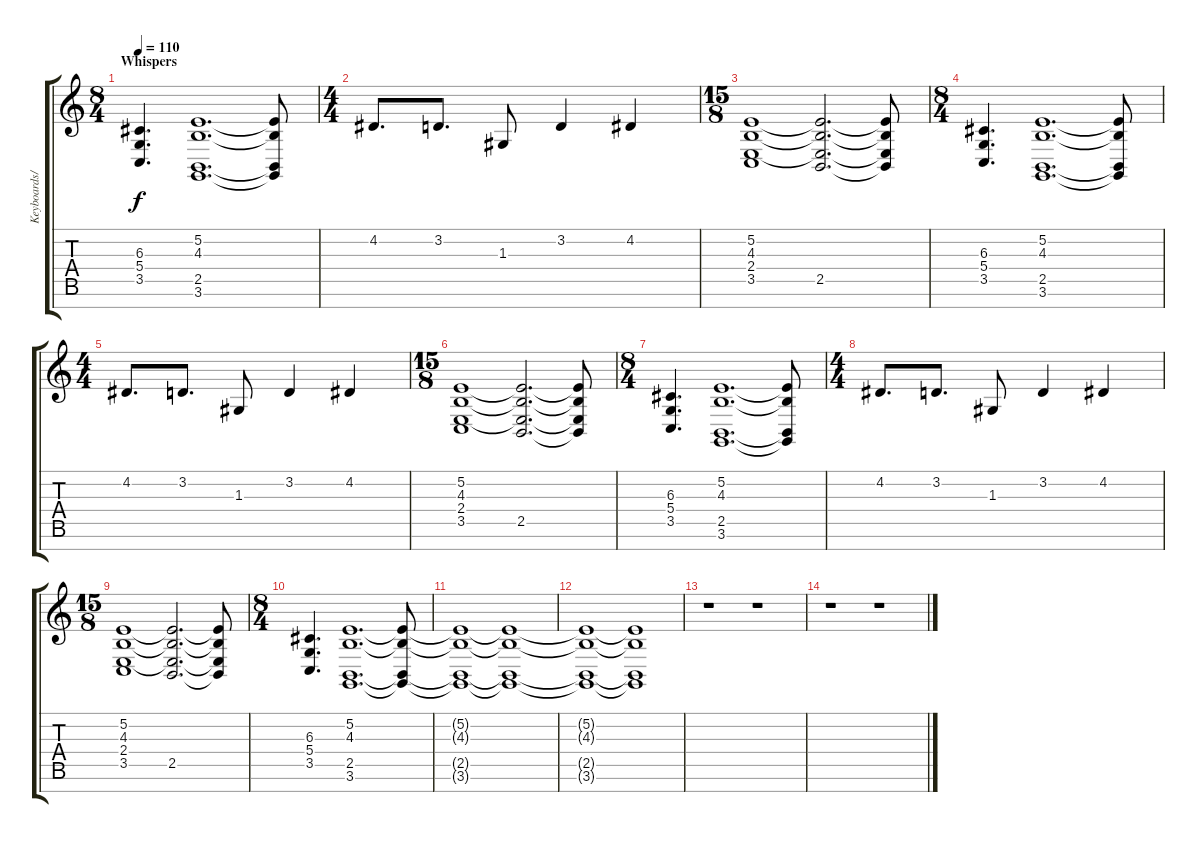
\track ("Keyboards/Others" "Keyboards/") {instrument stringensemble1}
\staff {score tabs}
\tuning (E4 B3 G3 D3 A2 E2 B1) {hide}
\ts (8 4)
\section ("" "Whispers")
\tempo 110
\clef g2
\ks c
(6.3 5.4 3.5).4{d dy f volume 6 balance 8 instrument accordion} (5.2 4.3 2.5 3.6).1{d} (5.2{t} 4.3{t} 2.5{t} 3.6{t}).8 |
\ts (4 4)
4.2.8{d} 3.2.8{d} 1.3.8 3.2.4 4.2.4 |
\ts (15 8)
(5.2 4.3 2.4 3.5).1 (5.2{t} 4.3{t} 2.4{t} 2.5).2{d} (5.2{t} 4.3{t} 2.4{t} 2.5{t}).8 |
\ts (8 4)
(6.3 5.4 3.5).4{d} (5.2 4.3 2.5 3.6).1{d} (5.2{t} 4.3{t} 2.5{t} 3.6{t}).8 |
\ts (4 4)
4.2.8{d} 3.2.8{d} 1.3.8 3.2.4 4.2.4 |
\ts (15 8)
(5.2 4.3 2.4 3.5).1 (5.2{t} 4.3{t} 2.4{t} 2.5).2{d} (5.2{t} 4.3{t} 2.4{t} 2.5{t}).8 |
\ts (8 4)
(6.3 5.4 3.5).4{d} (5.2 4.3 2.5 3.6).1{d} (5.2{t} 4.3{t} 2.5{t} 3.6{t}).8 |
\ts (4 4)
4.2.8{d} 3.2.8{d} 1.3.8 3.2.4 4.2.4 |
\ts (15 8)
(5.2 4.3 2.4 3.5).1 (5.2{t} 4.3{t} 2.4{t} 2.5).2{d} (5.2{t} 4.3{t} 2.4{t} 2.5{t}).8 |
\ts (8 4)
(6.3 5.4 3.5).4{d} (5.2 4.3 2.5 3.6).1{d} (5.2{t} 4.3{t} 2.5{t} 3.6{t}).8 |
(5.2{t} 4.3{t} 2.5{t} 3.6{t}).1{volume 0} (5.2{t} 4.3{t} 2.5{t} 3.6{t}).1 |
(5.2{t} 4.3{t} 2.5{t} 3.6{t}).1 (5.2{t} 4.3{t} 2.5{t} 3.6{t}).1 |
r.1 r.1 |
r.1 r.1
